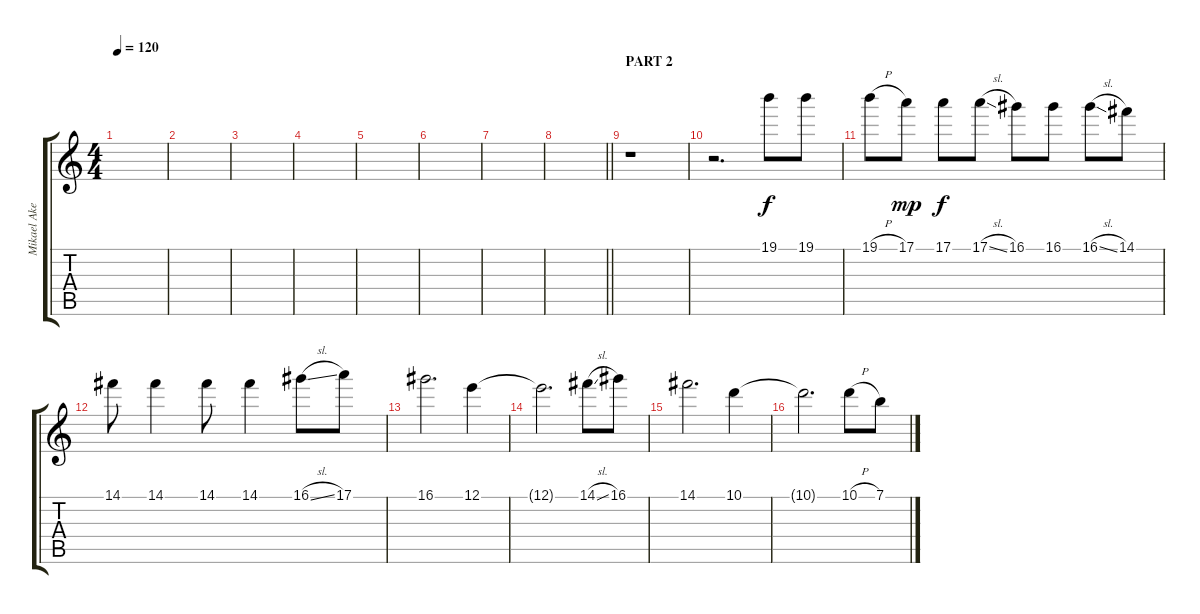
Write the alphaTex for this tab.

\track ("Mikael Akerfeldt - Acoustic Guitar 2" "Mikael Ake") {instrument acousticguitarsteel}
\staff {score tabs}
\tuning (E4 B3 G3 D3 A2 E2) {hide}
\ts (4 4)
\tempo 120
\clef g2
\ks c
|
|
|
|
|
|
|
\barLineRight lightlight
|
\section ("" "PART 2")
r.1{volume 6} |
r.2{d} 19.1.8 19.1.8 |
19.1{h}.8 17.1.8{dy mp} 17.1.8{dy f} 17.1{sl}.8 16.1.8 16.1.8 16.1{sl}.8 14.1.8 |
14.1.8 14.1.4 14.1.8 14.1.4 16.1{sl}.8 17.1.8 |
16.1.2{d volume 8} 12.1.4 |
12.1{t}.2{d} 14.1{sl}.8 16.1.8 |
14.1.2{d} 10.1.4 |
10.1{t}.2{d} 10.1{h}.8 7.1.8
